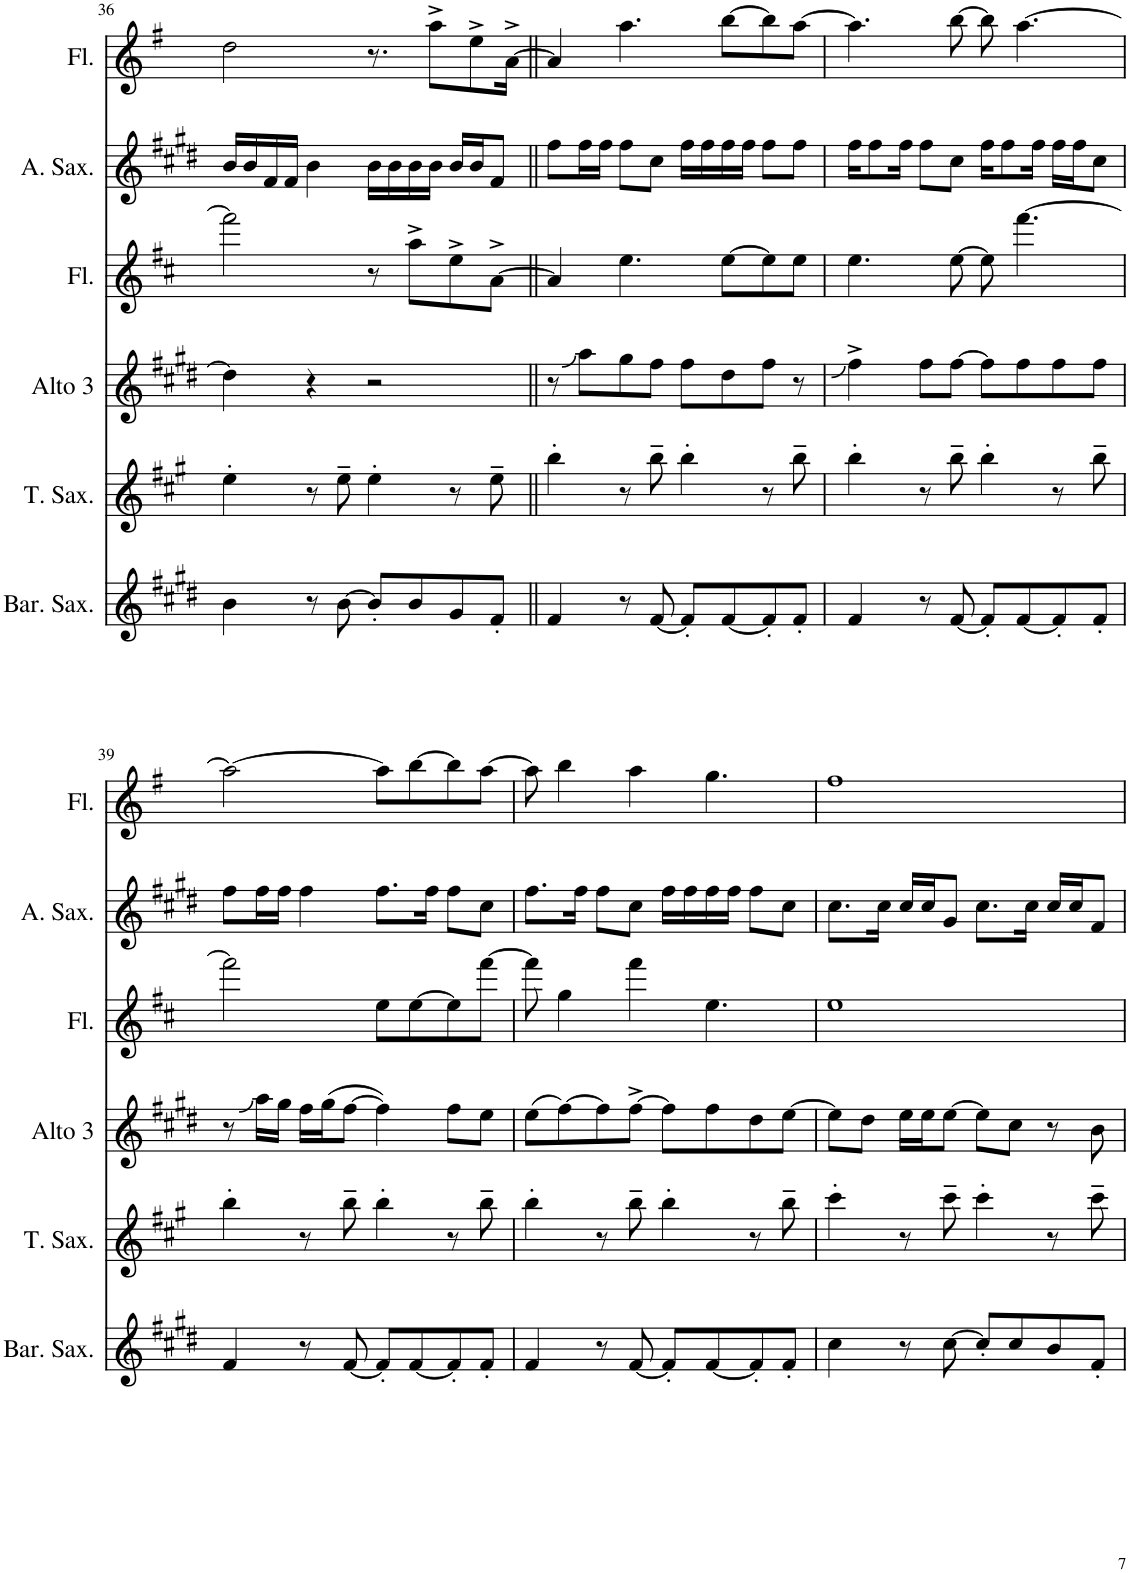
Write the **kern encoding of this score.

**kern	**kern	**kern	**kern	**kern	**kern
*part6	*part5	*part4	*part3	*part2	*part1
*staff6	*staff5	*staff4	*staff3	*staff2	*staff1
*I"Baritone Saxophone	*I"Tenor Saxophone	*I"Alto Sax 3	*I"Alto Sax 2	*I"Alto Saxophone	*I"Soprano Saxophone
*I'Bar. Sax.	*I'T. Sax.	*I'Alto 3	*I'Alto 2	*I'A. Sax.	*I'S. Sax.
!!LO:PB:g=z
*clefG2	*clefG2	*clefG2	*clefG2	*clefG2	*clefG2
*Trd12c21	*Trd8c14	*Trd5c9	*Trd5c9	*Trd5c9	*Trd1c2
*k[f#c#g#d#]	*k[f#c#g#]	*k[f#c#g#d#]	*k[f#c#]	*k[f#c#g#d#]	*k[f#]
*M4/4	*M4/4	*M4/4	*M4/4	*M4/4	*M4/4
=36	=36	=36	=36	=36	=36
4b\	4ee'\	4dd#\]	2fff#\]	16b/LL	2dd\
.	.	.	.	16b/	.
.	.	.	.	16f#/	.
.	.	.	.	16f#/JJ	.
8r	8r	4r	.	4b\	.
[8b\	8ee~\	.	.	.	.
8b'/L]	4ee'\	2r	8r	16b\LL	8.r
.	.	.	.	16b\	.
8b/	.	.	8aa^\L	16b\	.
.	.	.	.	16b\JJ	8aa^\L
8g#/	8r	.	8ee^\	16b/LL	.
.	.	.	.	16b/J	8ee^\
8f#'/J	8ee~\	.	[8a^\J	8f#/J	.
.	.	.	.	.	[16a^\Jk
=37||	=37||	=37||	=37||	=37||	=37||
4f#/	4bb'\	8r	4a/]	8ff#\L	4a/]
.	.	8aa\L	.	16ff#\L	.
.	.	.	.	16ff#\JJ	.
8r	8r	8gg#\	4.ee\	8ff#\L	4.aa\
[8f#/	8bb~\	8ff#\J	.	8cc#\J	.
8f#'/L]	4bb'\	8ff#\L	.	16ff#\LL	.
.	.	.	.	16ff#\	.
[8f#/	.	8dd#\	[8ee\L	16ff#\	[8bb\L
.	.	.	.	16ff#\JJ	.
8f#'/]	8r	8ff#\J	8ee\]	8ff#\L	8bb\]
8f#'/J	8bb~\	8r	8ee\J	8ff#\J	[8aa\J
=38	=38	=38	=38	=38	=38
4f#/	4bb'\	4ff#^\	4.ee\	16ff#\KL	4.aa\]
.	.	.	.	8ff#\	.
.	.	.	.	16ff#\Jk	.
8r	8r	8ff#\L	.	8ff#\L	.
[8f#/	8bb~\	[8ff#\J	[8ee\	8cc#\J	[8bb\
8f#'/L]	4bb'\	8ff#\L]	8ee\]	16ff#\KL	8bb\]
.	.	.	.	8ff#\	.
[8f#/	.	8ff#\	[4.fff#\	.	[4.aa\
.	.	.	.	16ff#\Jk	.
8f#'/]	8r	8ff#\	.	16ff#\LL	.
.	.	.	.	16ff#\J	.
8f#'/J	8bb~\	8ff#\J	.	8cc#\J	.
!!LO:LB:g=z
=39	=39	=39	=39	=39	=39
4f#/	4bb'\	8r	2fff#\]	8ff#\L	2aa\_
.	.	16aa\LL	.	16ff#\L	.
.	.	16gg#\JJ	.	16ff#\JJ	.
8r	8r	16ff#\LL	.	4ff#\	.
.	.	(>16gg#\J	.	.	.
[8f#/	8bb~\	[8ff#\J	.	.	.
8f#'/L]	4bb'\	4ff#\])	8ee\L	8.ff#\L	8aa\L]
[8f#/	.	.	[8ee\	.	[8bb\
.	.	.	.	16ff#\Jk	.
8f#'/]	8r	8ff#\L	8ee\]	8ff#\L	8bb\]
8f#'/J	8bb~\	8ee\J	[8fff#\J	8cc#\J	[8aa\J
=40	=40	=40	=40	=40	=40
4f#/	4bb'\	(>8ee\L	8fff#\]	8.ff#\L	8aa\]
.	.	[8ff#\)	4gg\	.	4bb\
.	.	.	.	16ff#\Jk	.
8r	8r	8ff#\]	.	8ff#\L	.
[8f#/	8bb~\	[8ff#^\J	4fff#\	8cc#\J	4aa\
8f#'/L]	4bb'\	8ff#\L]	.	16ff#\LL	.
.	.	.	.	16ff#\	.
[8f#/	.	8ff#\	4.ee\	16ff#\	4.gg\
.	.	.	.	16ff#\JJ	.
8f#'/]	8r	8dd#\	.	8ff#\L	.
8f#'/J	8bb~\	[8ee\J	.	8cc#\J	.
=41	=41	=41	=41	=41	=41
4cc#\	4ccc#'\	8ee\L]	1ee	8.cc#\L	1ff#
.	.	8dd#\J	.	.	.
.	.	.	.	16cc#\Jk	.
8r	8r	16ee\LL	.	16cc#/LL	.
.	.	16ee\J	.	16cc#/J	.
[8cc#\	8ccc#~\	[8ee\J	.	8g#/J	.
8cc#'/L]	4ccc#'\	8ee\L]	.	8.cc#\L	.
8cc#/	.	8cc#\J	.	.	.
.	.	.	.	16cc#\Jk	.
8b/	8r	8r	.	16cc#/LL	.
.	.	.	.	16cc#/J	.
8f#'/J	8ccc#~\	8b\	.	8f#/J	.
=	=	=	=	=	=
*-	*-	*-	*-	*-	*-
